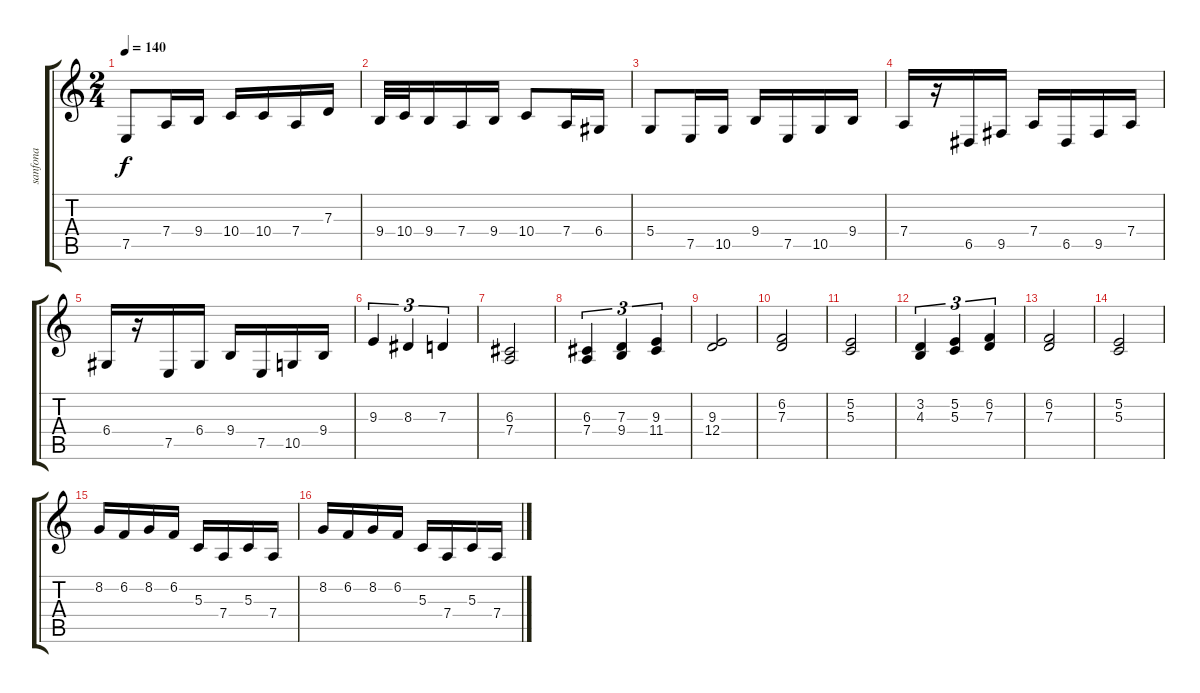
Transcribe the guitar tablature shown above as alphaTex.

\track ("sanfona" "sanfona") {instrument accordion}
\staff {score tabs}
\tuning (E4 B3 G3 D3 A2 E2) {hide}
\ts (2 4)
\tempo 140
\clef g2
\ks c
7.5.8{dy f} 7.4.16 9.4.16 10.4.16 10.4.16 7.4.16 7.3.16 |
9.4.32 10.4.32 9.4.16 7.4.16 9.4.16 10.4.8 7.4.16 6.4.16 |
5.4.8 7.5.16 10.5.16 9.4.16 7.5.16 10.5.16 9.4.16 |
7.4.16 r.16 6.5.16 9.5.16 7.4.16 6.5.16 9.5.16 7.4.16 |
6.4.16 r.16 7.5.16 6.4.16 9.4.16 7.5.16 10.5.16 9.4.16 |
9.3.4{tu (3 2)} 8.3.4{tu (3 2)} 7.3.4{tu (3 2)} |
(6.3 7.4).2 |
(6.3 7.4).4{tu (3 2)} (7.3 9.4).4{tu (3 2)} (9.3 11.4).4{tu (3 2)} |
(9.3 12.4).2 |
(6.2 7.3).2 |
(5.2 5.3).2 |
(3.2 4.3).4{tu (3 2)} (5.2 5.3).4{tu (3 2)} (6.2 7.3).4{tu (3 2)} |
(6.2 7.3).2 |
(5.2 5.3).2 |
8.2.16 6.2.16 8.2.16 6.2.16 5.3.16 7.4.16 5.3.16 7.4.16 |
8.2.16 6.2.16 8.2.16 6.2.16 5.3.16 7.4.16 5.3.16 7.4.16
